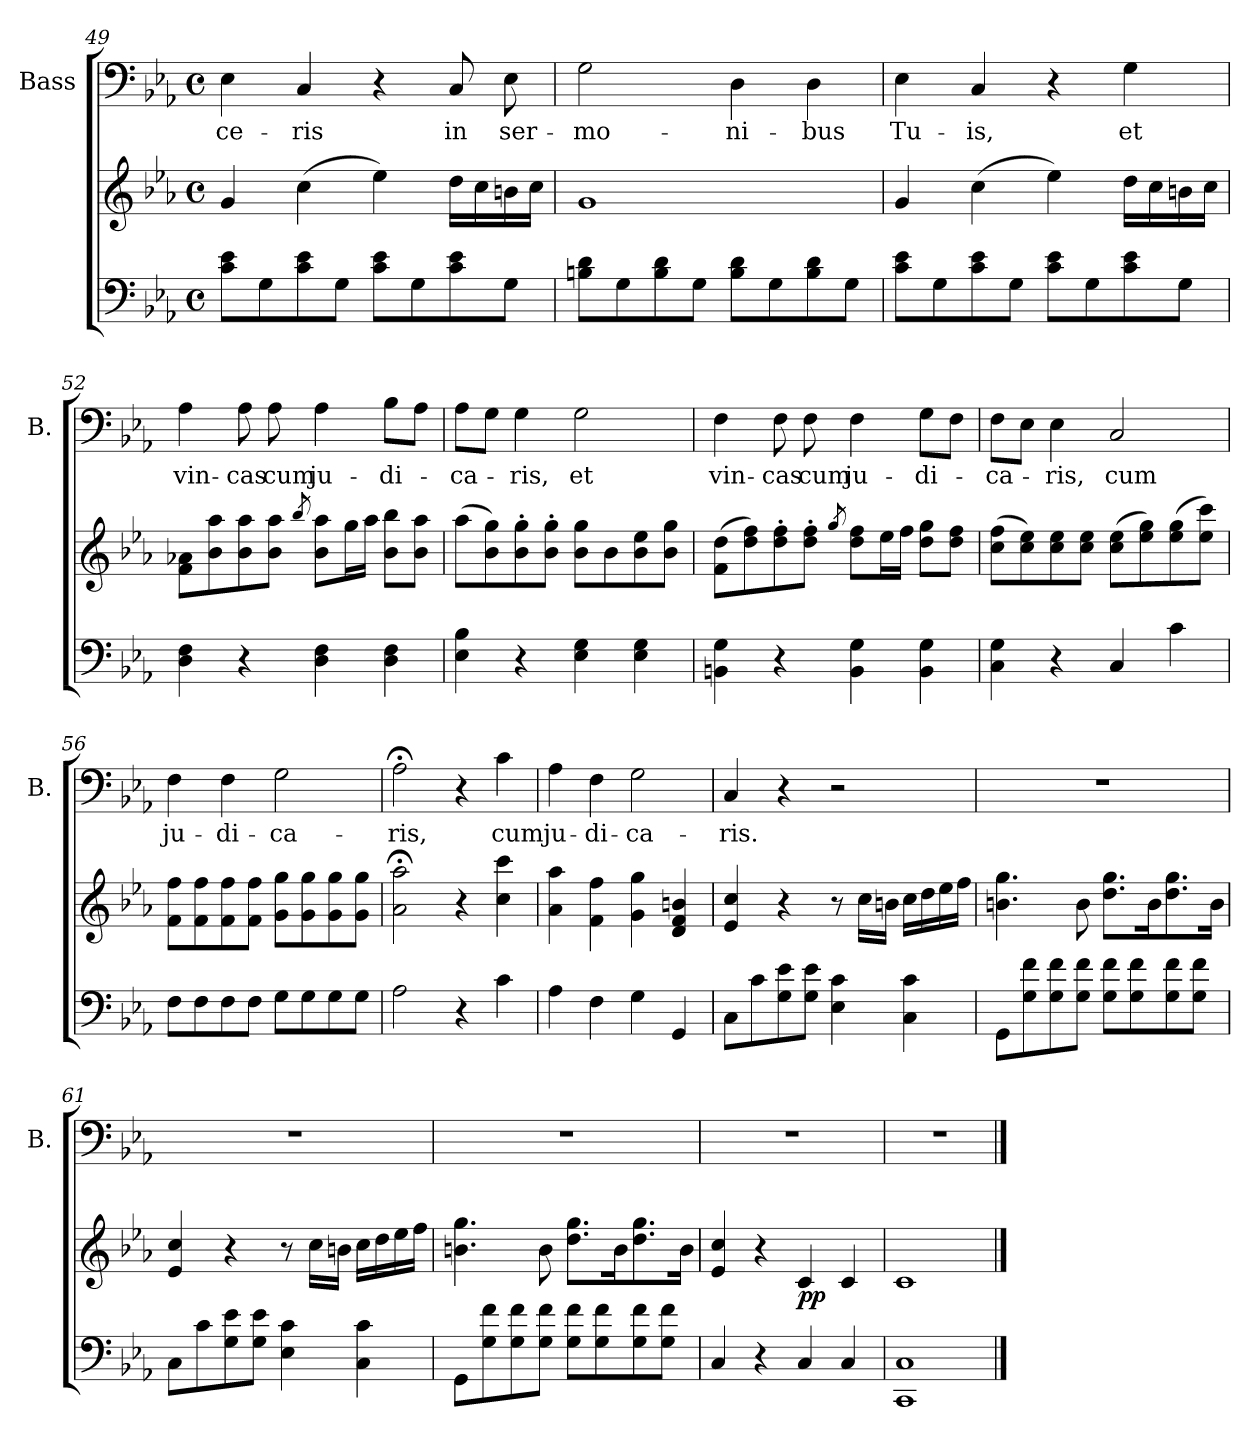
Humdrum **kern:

**kern	**kern	**dynam	**kern	**text
*part2	*part2	*part2	*part1	*part1
*staff3	*staff2	*staff2/3	*staff1	*staff1
*	*	*	*I"Bass	*
*	*	*	*I'B.	*
*clefF4	*clefG2	*	*clefF4	*
*k[b-e-a-]	*k[b-e-a-]	*	*k[b-e-a-]	*
*E-:	*E-:	*	*E-:	*
*M4/4	*M4/4	*	*M4/4	*
*met(c)	*met(c)	*	*met(c)	*
=49	=49	=49	=49	=49
!	!	!	!	!LO:LY:b
8c\ 8e-\L	4g/	.	4E-\	-ce-
8G\	.	.	.	.
!	!	!	!	!LO:LY:b
8c\ 8e-\	(>4cc\	.	4C/	-ris
8G\J	.	.	.	.
8c\ 8e-\L	4ee-\)	.	4r	.
8G\	.	.	.	.
!	!	!	!	!LO:LY:b
8c\ 8e-\	16dd\LL	.	8C/	in
.	16cc\	.	.	.
!	!	!	!	!LO:LY:b
8G\J	16bn\	.	8E-\	ser-
.	16cc\JJ	.	.	.
=50	=50	=50	=50	=50
!	!	!	!	!LO:LY:b
8Bn\ 8d\L	1g	.	2G\	-mo-
8G\	.	.	.	.
8B\ 8d\	.	.	.	.
8G\J	.	.	.	.
!	!	!	!	!LO:LY:b
8B\ 8d\L	.	.	4D\	-ni-
8G\	.	.	.	.
!	!	!	!	!LO:LY:b
8B\ 8d\	.	.	4D\	-bus
8G\J	.	.	.	.
!!LO:LB:g=z
=51	=51	=51	=51	=51
!	!	!	!	!LO:LY:b
8c\ 8e-\L	4g/	.	4E-\	Tu-
8G\	.	.	.	.
!	!	!	!	!LO:LY:b
8c\ 8e-\	(>4cc\	.	4C/	-is,
8G\J	.	.	.	.
8c\ 8e-\L	4ee-\)	.	4r	.
8G\	.	.	.	.
!	!	!	!	!LO:LY:b
8c\ 8e-\	16dd\LL	.	4G\	et
.	16cc\	.	.	.
8G\J	16bn\	.	.	.
.	16cc\JJ	.	.	.
=52	=52	=52	=52	=52
!	!	!	!	!LO:LY:b
4D\ 4F\	8f\ 8a-X\L	.	4A-\	vin-
.	8b-\ 8aa-\	.	.	.
!	!	!	!	!LO:LY:b
4r	8b-\ 8aa-\	.	8A-\	-cas
!	!	!	!	!LO:LY:b
.	8b-\ 8aa-\J	.	8A-\	cum
.	8qbb-/	.	.	.
!	!	!	!	!LO:LY:b
4D\ 4F\	8b-\ 8aa-\L	.	4A-\	ju-
.	16gg\L	.	.	.
.	16aa-\JJ	.	.	.
!	!	!	!	!LO:LY:b
4D\ 4F\	8b-\ 8bb-\L	.	8B-\L	-di-
.	8b-\ 8aa-\J	.	8A-\J	.
=53	=53	=53	=53	=53
!	!	!	!	!LO:LY:b
4E-\ 4B-\	(>8aa-\L	.	8A-\L	-ca-
.	8b-\ 8gg\)	.	8G\J	.
!	!	!	!	!LO:LY:b
4r	8b-\'> 8gg\'>	.	4G\	-ris,
.	8b-\'> 8gg\'>J	.	.	.
!	!	!	!	!LO:LY:b
4E-\ 4G\	8b-\ 8gg\L	.	2G\	et
.	8b-\	.	.	.
4E-\ 4G\	8b-\ 8ee-\	.	.	.
.	8b-\ 8gg\J	.	.	.
=54	=54	=54	=54	=54
!	!	!	!	!LO:LY:b
4BBn\ 4G\	(>8f\ 8dd\L	.	4F\	vin-
.	8dd\ 8ff\)	.	.	.
!	!	!	!	!LO:LY:b
4r	8dd\'> 8ff\'>	.	8F\	-cas
!	!	!	!	!LO:LY:b
.	8dd\'> 8ff\'>J	.	8F\	cum
.	8qgg/	.	.	.
!	!	!	!	!LO:LY:b
4BB\ 4G\	8dd\ 8ff\L	.	4F\	ju-
.	16ee-\L	.	.	.
.	16ff\JJ	.	.	.
!	!	!	!	!LO:LY:b
4BB\ 4G\	8dd\ 8gg\L	.	8G\L	-di-
.	8dd\ 8ff\J	.	8F\J	.
!!LO:LB:g=z
=55	=55	=55	=55	=55
!	!	!	!	!LO:LY:b
4C\ 4G\	(>8cc\ 8ff\L	.	8F\L	-ca-
.	8cc\ 8ee-\)	.	8E-\J	.
!	!	!	!	!LO:LY:b
4r	8cc\ 8ee-\	.	4E-\	-ris,
.	8cc\ 8ee-\J	.	.	.
!	!	!	!	!LO:LY:b
4C/	(>8cc\ 8ee-\L	.	2C/	cum
.	8ee-\ 8gg\)	.	.	.
4c\	(>8ee-\ 8gg\	.	.	.
.	8ee-\ 8ccc\J)	.	.	.
=56	=56	=56	=56	=56
!	!	!	!	!LO:LY:b
8F\L	8f\ 8ff\L	.	4F\	ju-
8F\	8f\ 8ff\	.	.	.
!	!	!	!	!LO:LY:b
8F\	8f\ 8ff\	.	4F\	-di-
8F\J	8f\ 8ff\J	.	.	.
!	!	!	!	!LO:LY:b
8G\L	8g\ 8gg\L	.	2G\	-ca-
8G\	8g\ 8gg\	.	.	.
8G\	8g\ 8gg\	.	.	.
8G\J	8g\ 8gg\J	.	.	.
=57	=57	=57	=57	=57
!	!	!	!	!LO:LY:b
2A-\	2a-\;< 2aa-\;<	.	2A-;<\	-ris,
4r	4r	.	4r	.
!	!	!	!	!LO:LY:b
4c\	4cc\ 4ccc\	.	4c\	cum
=58	=58	=58	=58	=58
!	!	!	!	!LO:LY:b
4A-\	4a-\ 4aa-\	.	4A-\	ju-
!	!	!	!	!LO:LY:b
4F\	4f\ 4ff\	.	4F\	-di-
!	!	!	!	!LO:LY:b
4G\	4g\ 4gg\	.	2G\	-ca-
4GG/	4d/ 4f/ 4bn/	.	.	.
=59	=59	=59	=59	=59
!	!	!	!	!LO:LY:b
8C\L	4e-/ 4cc/	.	4C/	-ris.
8c\	.	.	.	.
8G\ 8e-\	4r	.	4r	.
8G\ 8e-\J	.	.	.	.
4E-\ 4c\	8r	.	2r	.
.	16cc\LL	.	.	.
.	16bn\JJ	.	.	.
4C\ 4c\	16cc\LL	.	.	.
.	16dd\	.	.	.
.	16ee-\	.	.	.
.	16ff\JJ	.	.	.
!!LO:PB:g=z
=60	=60	=60	=60	=60
8GG\L	4.bn\ 4.gg\	.	1r	.
8G\ 8f\	.	.	.	.
8G\ 8f\	.	.	.	.
8G\ 8f\J	8b\	.	.	.
8G\ 8f\L	8.dd\ 8.gg\L	.	.	.
8G\ 8f\	.	.	.	.
.	16b\k	.	.	.
8G\ 8f\	8.dd\ 8.gg\	.	.	.
8G\ 8f\J	.	.	.	.
.	16b\Jk	.	.	.
=61	=61	=61	=61	=61
8C\L	4e-/ 4cc/	.	1r	.
8c\	.	.	.	.
8G\ 8e-\	4r	.	.	.
8G\ 8e-\J	.	.	.	.
4E-\ 4c\	8r	.	.	.
.	16cc\LL	.	.	.
.	16bn\JJ	.	.	.
4C\ 4c\	16cc\LL	.	.	.
.	16dd\	.	.	.
.	16ee-\	.	.	.
.	16ff\JJ	.	.	.
=62	=62	=62	=62	=62
8GG\L	4.bn\ 4.gg\	.	1r	.
8G\ 8f\	.	.	.	.
8G\ 8f\	.	.	.	.
8G\ 8f\J	8b\	.	.	.
8G\ 8f\L	8.dd\ 8.gg\L	.	.	.
8G\ 8f\	.	.	.	.
.	16b\k	.	.	.
8G\ 8f\	8.dd\ 8.gg\	.	.	.
8G\ 8f\J	.	.	.	.
.	16b\Jk	.	.	.
=63	=63	=63	=63	=63
4C/	4e-/ 4cc/	.	1r	.
4r	4r	.	.	.
!	!	!LO:DY:b	!	!
4C/	4c/	pp	.	.
4C/	4c/	.	.	.
=64	=64	=64	=64	=64
1CC 1C	1c	.	1r	.
==	==	==	==	==
*-	*-	*-	*-	*-
